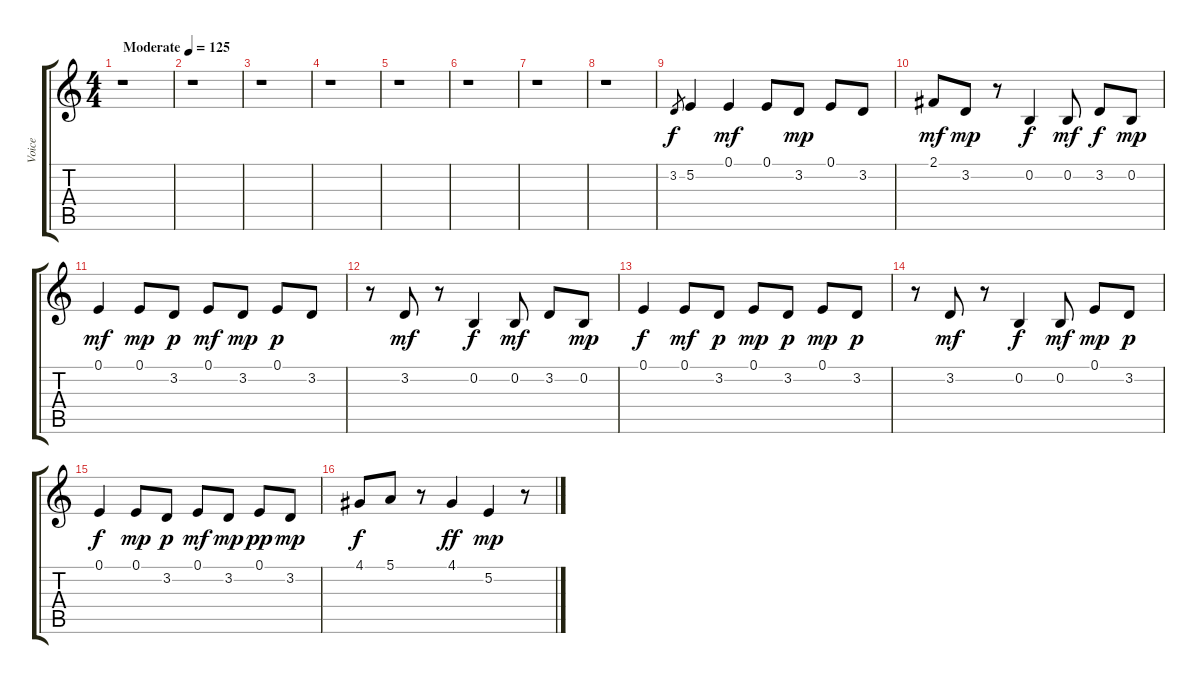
\track ("Voice" "Voice") {instrument lead3calliope}
\staff {score tabs}
\tuning (E4 B3 G3 D3 A2 E2) {hide}
\ts (4 4)
\tempo (125 "Moderate")
\clef g2
\ks c
r.1{dy f instrument lead3calliope} |
r.1 |
r.1 |
r.1 |
r.1 |
r.1 |
r.1 |
r.1 |
3.2.8{gr} 5.2.4 0.1.4{dy mf} 0.1.8 3.2.8{dy mp} 0.1.8 3.2.8 |
2.1.8{dy mf} 3.2.8{dy mp} r.8 0.2.4{dy f} 0.2.8{dy mf} 3.2.8{dy f} 0.2.8{dy mp} |
0.1.4{dy mf} 0.1.8{dy mp} 3.2.8{dy p} 0.1.8{dy mf} 3.2.8{dy mp} 0.1.8{dy p} 3.2.8 |
r.8 3.2.8{dy mf} r.8 0.2.4{dy f} 0.2.8{dy mf} 3.2.8 0.2.8{dy mp} |
0.1.4{dy f} 0.1.8{dy mf} 3.2.8{dy p} 0.1.8{dy mp} 3.2.8{dy p} 0.1.8{dy mp} 3.2.8{dy p} |
r.8 3.2.8{dy mf} r.8 0.2.4{dy f} 0.2.8{dy mf} 0.1.8{dy mp} 3.2.8{dy p} |
0.1.4{dy f} 0.1.8{dy mp} 3.2.8{dy p} 0.1.8{dy mf} 3.2.8{dy mp} 0.1.8{dy pp} 3.2.8{dy mp} |
4.1.8{dy f} 5.1.8 r.8 4.1.4{dy ff} 5.2.4{dy mp} r.8
